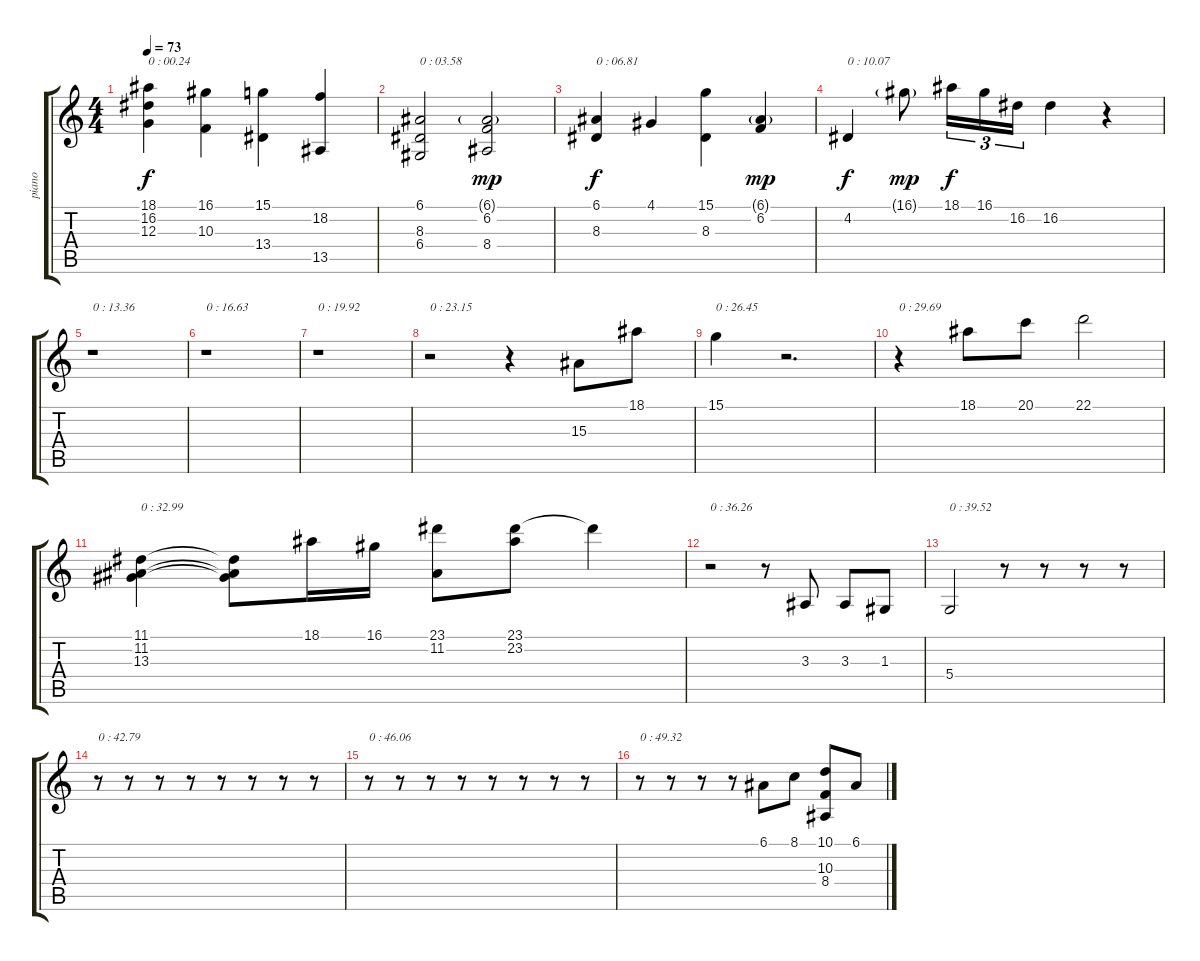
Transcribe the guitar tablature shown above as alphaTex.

\track ("piano" "piano") {instrument acousticgrandpiano}
\staff {score tabs}
\tuning (E4 B3 G3 D3 A2 E2) {hide}
\ts (4 4)
\tempo 73
\clef g2
\ks c
(18.1 16.2 12.3).4{txt "0 : 00.24" dy f instrument acousticgrandpiano} (16.1 10.3).4 (15.1 13.4).4 (18.2 13.5).4 |
(6.1 8.3 6.4).2{txt "0 : 03.58"} (6.1{g} 6.2 8.4).2{dy mp} |
(6.1 8.3).4{txt "0 : 06.81" dy f} 4.1.4 (15.1 8.3).4 (6.1{g} 6.2).4{dy mp} |
4.2.4{txt "0 : 10.07" dy f} 16.1{g}.8{dy mp} 18.1.16{tu (3 2) dy f} 16.1.16{tu (3 2)} 16.2.16{tu (3 2)} 16.2.4 r.4 |
r.1{txt "0 : 13.36"} |
r.1{txt "0 : 16.63"} |
r.1{txt "0 : 19.92"} |
r.2{txt "0 : 23.15"} r.4 15.3.8 18.1.8 |
15.1.4{txt "0 : 26.45"} r.2{d} |
r.4{txt "0 : 29.69"} 18.1.8 20.1.8 22.1.2 |
(11.1 11.2 13.3).4{txt "0 : 32.99"} (11.1{t} 11.2{t} 13.3{t}).8 18.1.16 16.1.16 (23.1 11.2).8 (23.1 23.2).8 23.1{t}.4 |
r.2{txt "0 : 36.26"} r.8 3.3.8{instrument brightacousticpiano} 3.3.8 1.3.8 |
5.4.2{txt "0 : 39.52"} r.8 r.8 r.8 r.8 |
r.8{txt "0 : 42.79"} r.8 r.8 r.8 r.8 r.8 r.8 r.8 |
r.8{txt "0 : 46.06"} r.8 r.8 r.8 r.8 r.8 r.8 r.8 |
r.8{txt "0 : 49.32"} r.8 r.8 r.8 6.1.8 8.1.8 (10.1 10.3 8.4).8 6.1.8
